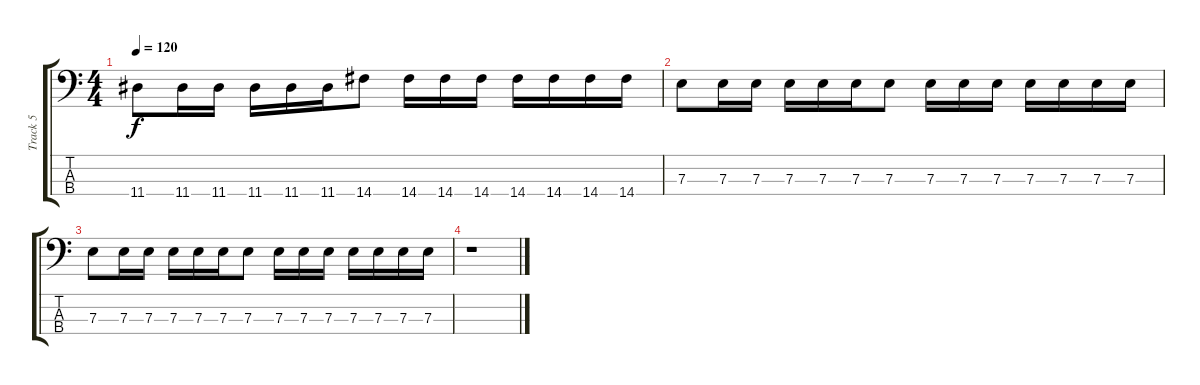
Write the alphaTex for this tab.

\track ("Track 5" "Track 5") {instrument electricbasspick}
\staff {score tabs}
\tuning (G2 D2 A1 E1) {hide}
\ts (4 4)
\tempo 120
\clef f4
\ks c
11.4.8{dy f} 11.4.16 11.4.16 11.4.16 11.4.16 11.4.16 14.4.8 14.4.16 14.4.16 14.4.16 14.4.16 14.4.16 14.4.16 14.4.16 |
7.3.8 7.3.16 7.3.16 7.3.16 7.3.16 7.3.16 7.3.8 7.3.16 7.3.16 7.3.16 7.3.16 7.3.16 7.3.16 7.3.16 |
7.3.8 7.3.16 7.3.16 7.3.16 7.3.16 7.3.16 7.3.8 7.3.16 7.3.16 7.3.16 7.3.16 7.3.16 7.3.16 7.3.16 |
r.1
